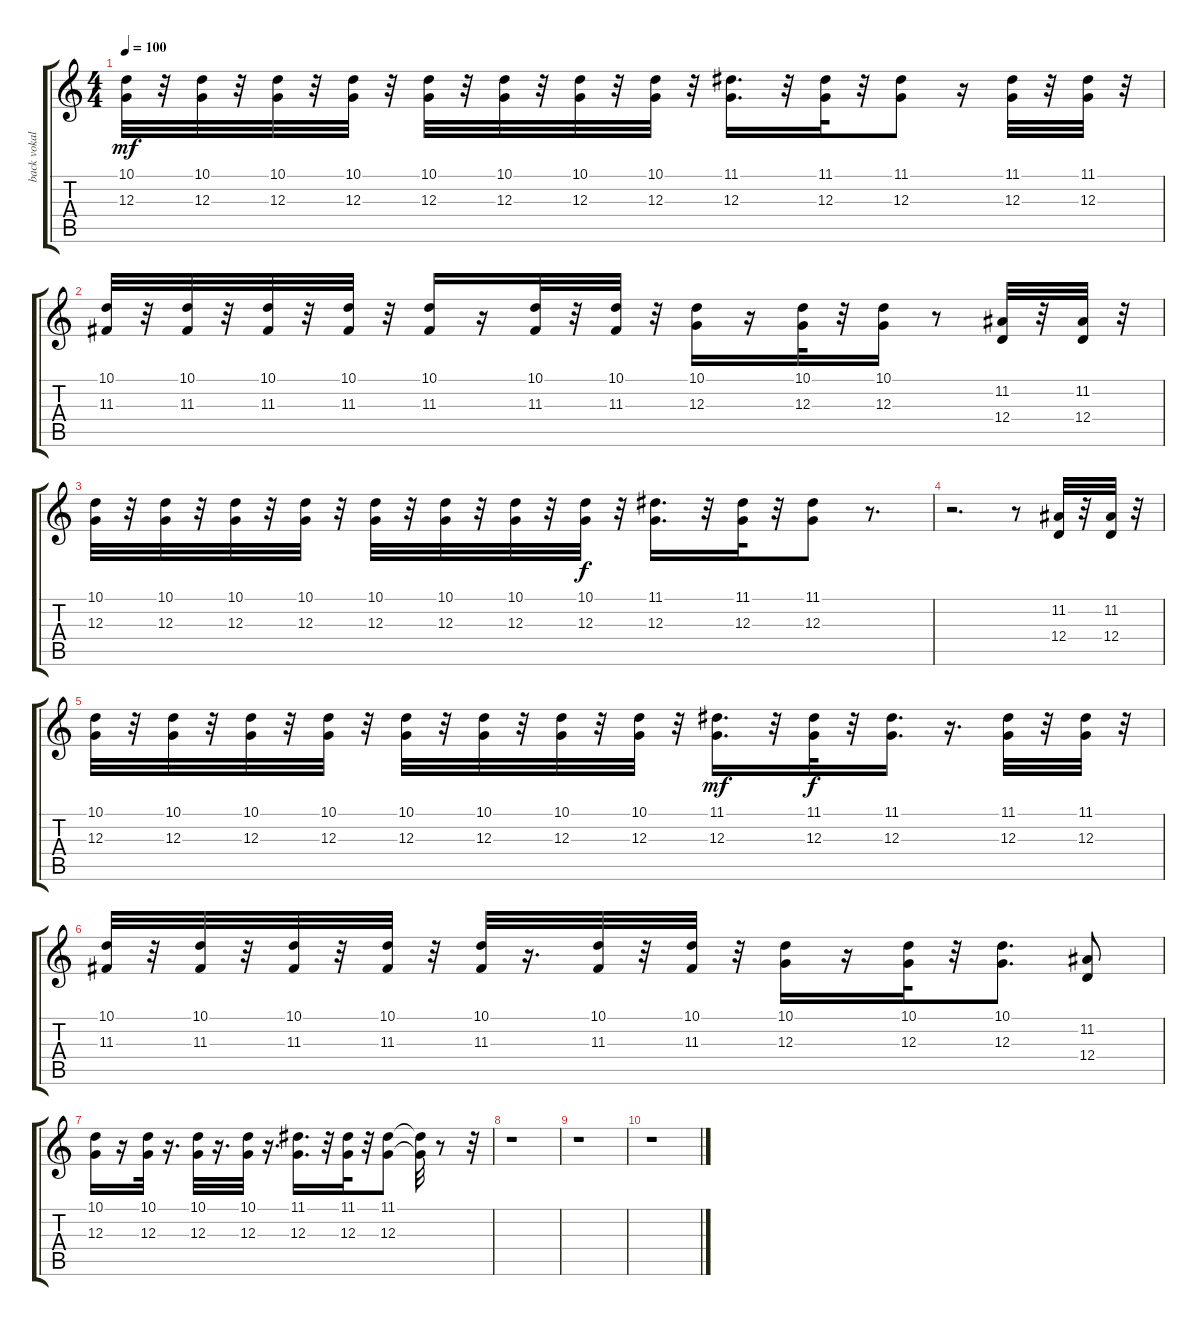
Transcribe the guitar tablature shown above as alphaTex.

\track ("back vokal" "back vokal") {instrument pad4choir}
\staff {score tabs}
\tuning (E4 B3 G3 D3 A2 E2) {hide}
\ts (4 4)
\tempo 100
\clef g2
\ks c
(10.1 12.3).32{dy mf} r.32 (10.1 12.3).32 r.32 (10.1 12.3).32 r.32 (10.1 12.3).32 r.32 (10.1 12.3).32 r.32 (10.1 12.3).32 r.32 (10.1 12.3).32 r.32 (10.1 12.3).32 r.32 (11.1 12.3).16{d} r.32 (11.1 12.3).32 r.32 (11.1 12.3).8 r.16 (11.1 12.3).32 r.32 (11.1 12.3).32 r.32 |
(10.1 11.3).32 r.32 (10.1 11.3).32 r.32 (10.1 11.3).32 r.32 (10.1 11.3).32 r.32 (10.1 11.3).16 r.16 (10.1 11.3).32 r.32 (10.1 11.3).32 r.32 (10.1 12.3).16 r.16 (10.1 12.3).32 r.32 (10.1 12.3).16 r.8 (11.2 12.4).32 r.32 (11.2 12.4).32 r.32 |
(10.1 12.3).32 r.32 (10.1 12.3).32 r.32 (10.1 12.3).32 r.32 (10.1 12.3).32 r.32 (10.1 12.3).32 r.32 (10.1 12.3).32 r.32 (10.1 12.3).32 r.32 (10.1 12.3).32{dy f} r.32 (11.1 12.3).16{d} r.32 (11.1 12.3).32 r.32 (11.1 12.3).8 r.8{d} |
r.2{d} r.8 (11.2 12.4).32 r.32 (11.2 12.4).32 r.32 |
(10.1 12.3).32 r.32 (10.1 12.3).32 r.32 (10.1 12.3).32 r.32 (10.1 12.3).32 r.32 (10.1 12.3).32 r.32 (10.1 12.3).32 r.32 (10.1 12.3).32 r.32 (10.1 12.3).32 r.32 (11.1 12.3).16{d dy mf} r.32 (11.1 12.3).32{dy f} r.32 (11.1 12.3).16{d} r.16{d} (11.1 12.3).32 r.32 (11.1 12.3).32 r.32 |
(10.1 11.3).32 r.32 (10.1 11.3).32 r.32 (10.1 11.3).32 r.32 (10.1 11.3).32 r.32 (10.1 11.3).32 r.16{d} (10.1 11.3).32 r.32 (10.1 11.3).32 r.32 (10.1 12.3).16 r.16 (10.1 12.3).32 r.32 (10.1 12.3).8{d} (11.2 12.4).8 |
(10.1 12.3).16 r.16 (10.1 12.3).32 r.16{d} (10.1 12.3).32 r.16{d} (10.1 12.3).32 r.16{d} (11.1 12.3).16{d} r.32 (11.1 12.3).32 r.32 (11.1 12.3).8 (11.1{t} 12.3{t}).32 r.8 r.32 |
r.1 |
r.1 |
r.1
